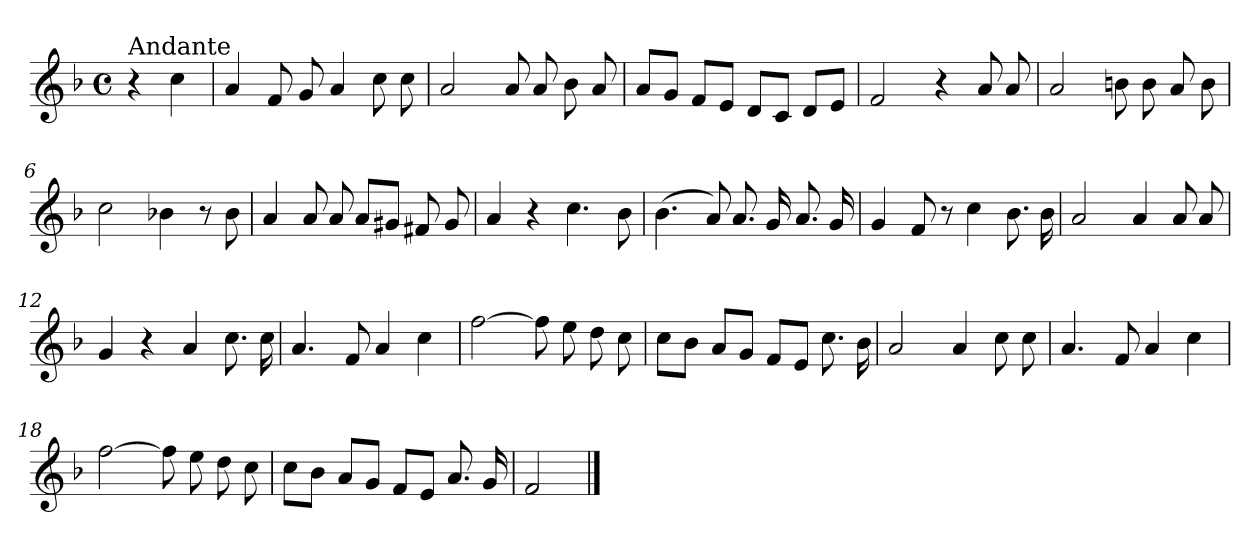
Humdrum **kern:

**kern
*part1
*staff1
*clefG2
*k[b-]
*F:
*M4/4
*met(c)
=
!LO:TX:a:t=Andante
4r
4cc\
=1
4a/
8f/
8g/
4a/
8cc\
8cc\
=2
2a/
8a/
8a/
8b-\
8a/
=3
8a/L
8g/J
8f/L
8e/J
8d/L
8c/J
8d/L
8e/J
=4
2f/
4r
8a/
8a/
!!LO:LB:g=z
=5
2a/
8bn\
8b\
8a/
8b\
=6
2cc\
4b-X\
8r
8b-\
=7
4a/
8a/
8a/
8a/L
8g#X/J
8f#X/
8g#/
=8
4a/
4r
4.cc\
8b-\
=9
(>4.b-\
8a/)
8.a/
16g/
8.a/
16g/
!!LO:LB:g=z
=10
4g/
8f/
8r
4cc\
8.b-\
16b-\
=11
2a/
4a/
8a/
8a/
=12
4g/
4r
4a/
8.cc\
16cc\
=13
4.a/
8f/
4a/
4cc\
=14
[2ff\
8ff\]
8ee\
8dd\
8cc\
!!LO:LB:g=z
=15
8cc\L
8b-\J
8a/L
8g/J
8f/L
8e/J
8.cc\
16b-\
=16
2a/
4a/
8cc\
8cc\
=17
4.a/
8f/
4a/
4cc\
=18
[2ff\
8ff\]
8ee\
8dd\
8cc\
=19
8cc\L
8b-\J
8a/L
8g/J
8f/L
8e/J
8.a/
16g/
!!LO:LB:g=z
=20
2f/
==
*-
